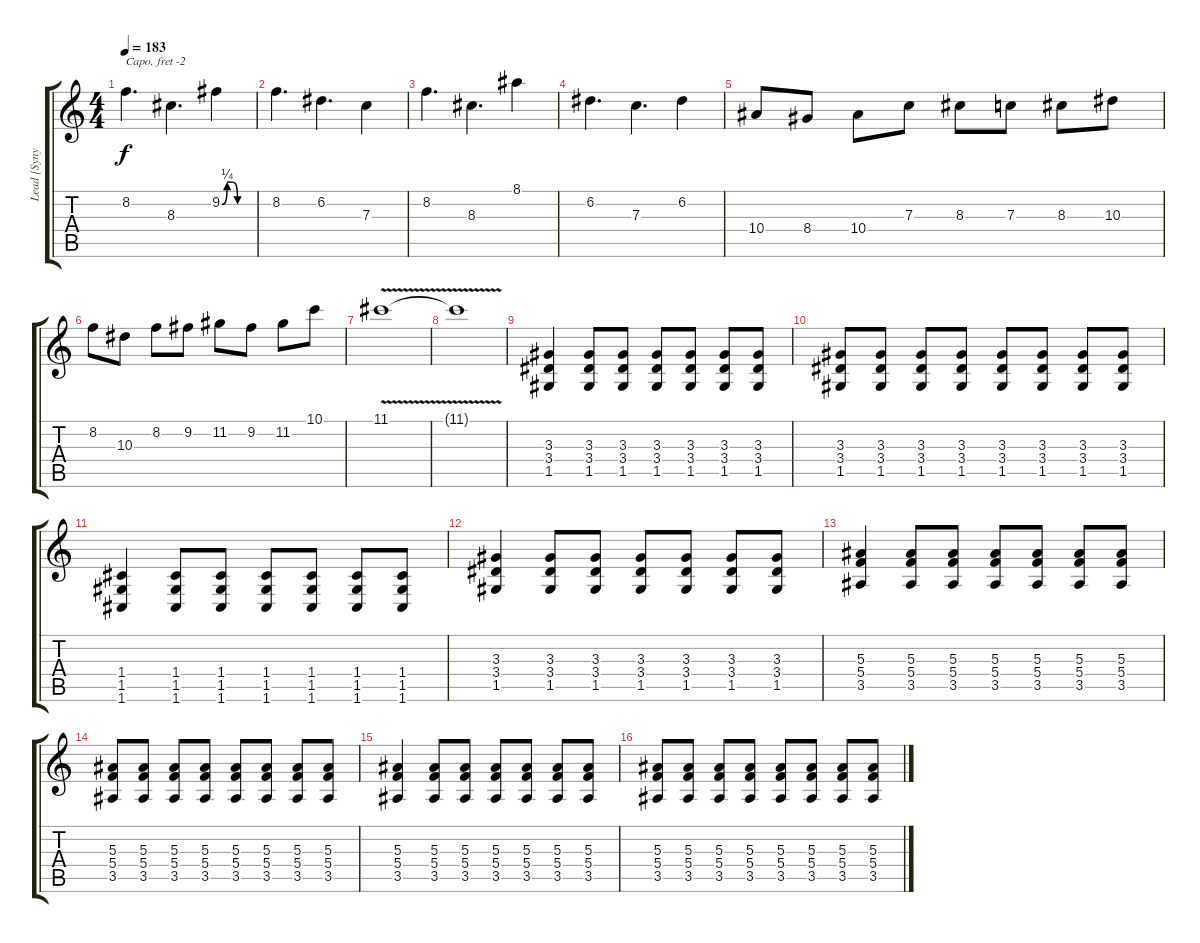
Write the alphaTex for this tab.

\track ("Lead [Synyster Gates]" "Lead [Syny") {instrument distortionguitar}
\staff {score tabs}
\capo -2
\tuning (E4 B3 G3 D3 A2 D2) {hide}
\ts (4 4)
\tempo 183
\clef g2
\ks c
8.2.4{d dy f} 8.3.4{d} 9.2{be (custom 0 0 10 1 20 1 30 0 60 0)}.4 |
8.2.4{d} 6.2.4{d} 7.3.4 |
8.2.4{d} 8.3.4{d} 8.1.4 |
6.2.4{d} 7.3.4{d} 6.2.4 |
10.4.8 8.4.8 10.4.8 7.3.8 8.3.8 7.3.8 8.3.8 10.3.8 |
8.2.8 10.3.8 8.2.8 9.2.8 11.2.8 9.2.8 11.2.8 10.1.8 |
11.1{v}.1 |
11.1{t}.1 |
(3.3 3.4 1.5).4 (3.3 3.4 1.5).8 (3.3 3.4 1.5).8 (3.3 3.4 1.5).8 (3.3 3.4 1.5).8 (3.3 3.4 1.5).8 (3.3 3.4 1.5).8 |
(3.3 3.4 1.5).8 (3.3 3.4 1.5).8 (3.3 3.4 1.5).8 (3.3 3.4 1.5).8 (3.3 3.4 1.5).8 (3.3 3.4 1.5).8 (3.3 3.4 1.5).8 (3.3 3.4 1.5).8 |
(1.4 1.5 1.6).4 (1.4 1.5 1.6).8 (1.4 1.5 1.6).8 (1.4 1.5 1.6).8 (1.4 1.5 1.6).8 (1.4 1.5 1.6).8 (1.4 1.5 1.6).8 |
(3.3 3.4 1.5).4 (3.3 3.4 1.5).8 (3.3 3.4 1.5).8 (3.3 3.4 1.5).8 (3.3 3.4 1.5).8 (3.3 3.4 1.5).8 (3.3 3.4 1.5).8 |
(5.3 5.4 3.5).4 (5.3 5.4 3.5).8 (5.3 5.4 3.5).8 (5.3 5.4 3.5).8 (5.3 5.4 3.5).8 (5.3 5.4 3.5).8 (5.3 5.4 3.5).8 |
(5.3 5.4 3.5).8 (5.3 5.4 3.5).8 (5.3 5.4 3.5).8 (5.3 5.4 3.5).8 (5.3 5.4 3.5).8 (5.3 5.4 3.5).8 (5.3 5.4 3.5).8 (5.3 5.4 3.5).8 |
(5.3 5.4 3.5).4 (5.3 5.4 3.5).8 (5.3 5.4 3.5).8 (5.3 5.4 3.5).8 (5.3 5.4 3.5).8 (5.3 5.4 3.5).8 (5.3 5.4 3.5).8 |
(5.3 5.4 3.5).8 (5.3 5.4 3.5).8 (5.3 5.4 3.5).8 (5.3 5.4 3.5).8 (5.3 5.4 3.5).8 (5.3 5.4 3.5).8 (5.3 5.4 3.5).8 (5.3 5.4 3.5).8
